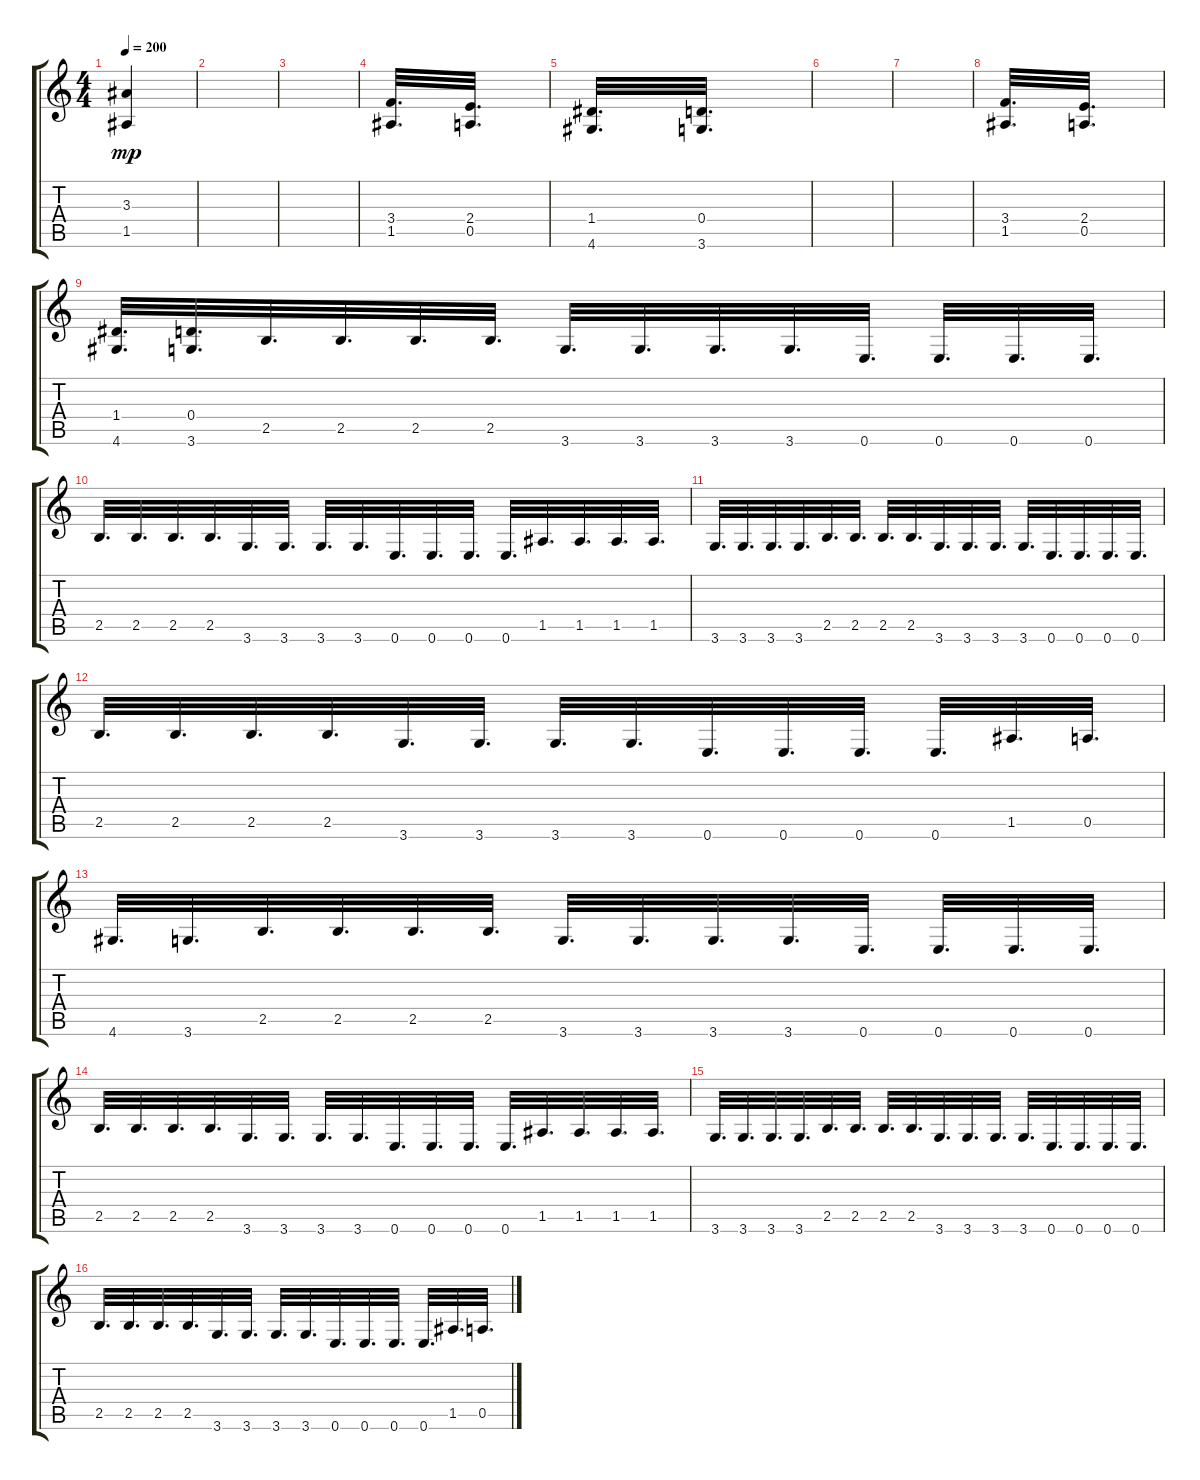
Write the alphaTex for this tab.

\track "" {instrument distortionguitar}
\staff {score tabs}
\tuning (E4 B3 G3 D3 A2 E2) {hide}
\ts (4 4)
\tempo 200
\clef g2
\ks c
(3.3 1.5).4{dy mp} |
|
|
(3.4 1.5).32{d} (2.4 0.5).32{d} |
(1.4 4.6).32{d} (0.4 3.6).32{d} |
|
|
(3.4 1.5).32{d} (2.4 0.5).32{d} |
(1.4 4.6).32{d} (0.4 3.6).32{d} 2.5.32{d} 2.5.32{d} 2.5.32{d} 2.5.32{d} 3.6.32{d} 3.6.32{d} 3.6.32{d} 3.6.32{d} 0.6.32{d} 0.6.32{d} 0.6.32{d} 0.6.32{d} |
2.5.32{d} 2.5.32{d} 2.5.32{d} 2.5.32{d} 3.6.32{d} 3.6.32{d} 3.6.32{d} 3.6.32{d} 0.6.32{d} 0.6.32{d} 0.6.32{d} 0.6.32{d} 1.5.32{d} 1.5.32{d} 1.5.32{d} 1.5.32{d} |
3.6.32{d} 3.6.32{d} 3.6.32{d} 3.6.32{d} 2.5.32{d} 2.5.32{d} 2.5.32{d} 2.5.32{d} 3.6.32{d} 3.6.32{d} 3.6.32{d} 3.6.32{d} 0.6.32{d} 0.6.32{d} 0.6.32{d} 0.6.32{d} |
2.5.32{d} 2.5.32{d} 2.5.32{d} 2.5.32{d} 3.6.32{d} 3.6.32{d} 3.6.32{d} 3.6.32{d} 0.6.32{d} 0.6.32{d} 0.6.32{d} 0.6.32{d} 1.5.32{d} 0.5.32{d} |
4.6.32{d} 3.6.32{d} 2.5.32{d} 2.5.32{d} 2.5.32{d} 2.5.32{d} 3.6.32{d} 3.6.32{d} 3.6.32{d} 3.6.32{d} 0.6.32{d} 0.6.32{d} 0.6.32{d} 0.6.32{d} |
2.5.32{d} 2.5.32{d} 2.5.32{d} 2.5.32{d} 3.6.32{d} 3.6.32{d} 3.6.32{d} 3.6.32{d} 0.6.32{d} 0.6.32{d} 0.6.32{d} 0.6.32{d} 1.5.32{d} 1.5.32{d} 1.5.32{d} 1.5.32{d} |
3.6.32{d} 3.6.32{d} 3.6.32{d} 3.6.32{d} 2.5.32{d} 2.5.32{d} 2.5.32{d} 2.5.32{d} 3.6.32{d} 3.6.32{d} 3.6.32{d} 3.6.32{d} 0.6.32{d} 0.6.32{d} 0.6.32{d} 0.6.32{d} |
2.5.32{d} 2.5.32{d} 2.5.32{d} 2.5.32{d} 3.6.32{d} 3.6.32{d} 3.6.32{d} 3.6.32{d} 0.6.32{d} 0.6.32{d} 0.6.32{d} 0.6.32{d} 1.5.32{d} 0.5.32{d}
